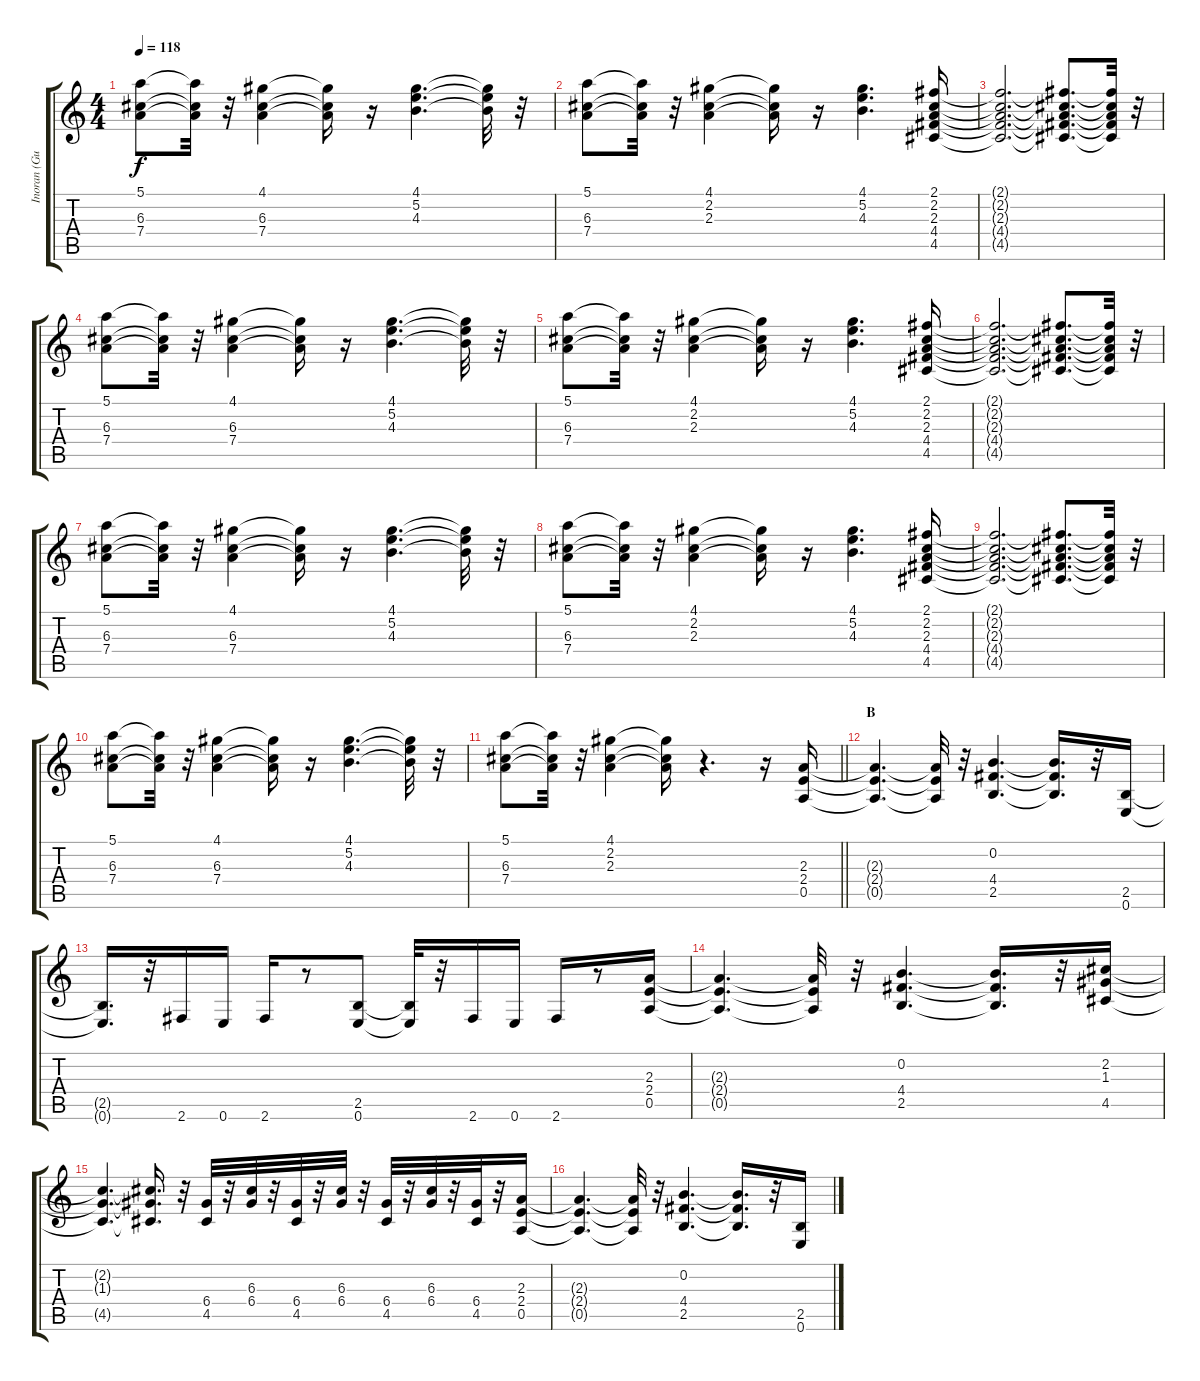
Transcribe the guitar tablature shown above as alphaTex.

\track ("Inoran (Guitar 3)" "Inoran (Gu") {instrument distortionguitar}
\staff {score tabs}
\tuning (E4 B3 G3 D3 A2 E2) {hide}
\ts (4 4)
\tempo 118
\clef g2
\ks c
(5.1 6.3 7.4).8{dy f} (5.1{t} 6.3{t} 7.4{t}).32 r.32 (4.1 6.3 7.4).4 (4.1{t} 6.3{t} 7.4{t}).16 r.16 (4.1 5.2 4.3).4{d} (4.1{t} 5.2{t} 4.3{t}).32 r.32 |
(5.1 6.3 7.4).8 (5.1{t} 6.3{t} 7.4{t}).32 r.32 (4.1 2.2 2.3).4 (4.1{t} 2.2{t} 2.3{t}).16 r.16 (4.1 5.2 4.3).4{d} (2.1 2.2 2.3 4.4 4.5).16 |
(2.1{t} 2.2{t} 2.3{t} 4.4{t} 4.5{t}).2{d} (2.1{t} 2.2{t} 2.3{t} 4.4{t} 4.5{t}).8{d} (2.1{t} 2.2{t} 2.3{t} 4.4{t} 4.5{t}).32 r.32 |
(5.1 6.3 7.4).8 (5.1{t} 6.3{t} 7.4{t}).32 r.32 (4.1 6.3 7.4).4 (4.1{t} 6.3{t} 7.4{t}).16 r.16 (4.1 5.2 4.3).4{d} (4.1{t} 5.2{t} 4.3{t}).32 r.32 |
(5.1 6.3 7.4).8 (5.1{t} 6.3{t} 7.4{t}).32 r.32 (4.1 2.2 2.3).4 (4.1{t} 2.2{t} 2.3{t}).16 r.16 (4.1 5.2 4.3).4{d} (2.1 2.2 2.3 4.4 4.5).16 |
(2.1{t} 2.2{t} 2.3{t} 4.4{t} 4.5{t}).2{d} (2.1{t} 2.2{t} 2.3{t} 4.4{t} 4.5{t}).8{d} (2.1{t} 2.2{t} 2.3{t} 4.4{t} 4.5{t}).32 r.32 |
(5.1 6.3 7.4).8 (5.1{t} 6.3{t} 7.4{t}).32 r.32 (4.1 6.3 7.4).4 (4.1{t} 6.3{t} 7.4{t}).16 r.16 (4.1 5.2 4.3).4{d} (4.1{t} 5.2{t} 4.3{t}).32 r.32 |
(5.1 6.3 7.4).8 (5.1{t} 6.3{t} 7.4{t}).32 r.32 (4.1 2.2 2.3).4 (4.1{t} 2.2{t} 2.3{t}).16 r.16 (4.1 5.2 4.3).4{d} (2.1 2.2 2.3 4.4 4.5).16 |
(2.1{t} 2.2{t} 2.3{t} 4.4{t} 4.5{t}).2{d} (2.1{t} 2.2{t} 2.3{t} 4.4{t} 4.5{t}).8{d} (2.1{t} 2.2{t} 2.3{t} 4.4{t} 4.5{t}).32 r.32 |
(5.1 6.3 7.4).8 (5.1{t} 6.3{t} 7.4{t}).32 r.32 (4.1 6.3 7.4).4 (4.1{t} 6.3{t} 7.4{t}).16 r.16 (4.1 5.2 4.3).4{d} (4.1{t} 5.2{t} 4.3{t}).32 r.32 |
\barLineRight lightlight
(5.1 6.3 7.4).8 (5.1{t} 6.3{t} 7.4{t}).32 r.32 (4.1 2.2 2.3).4 (4.1{t} 2.2{t} 2.3{t}).16 r.4{d} r.16 (2.3 2.4 0.5).16 |
\section ("" "B")
(2.3{t} 2.4{t} 0.5{t}).4{d} (2.3{t} 2.4{t} 0.5{t}).32 r.32 (0.2 4.4 2.5).4{d} (0.2{t} 4.4{t} 2.5{t}).16{d} r.32 (2.5 0.6).16 |
(2.5{t} 0.6{t}).16{d} r.32 2.6.16 0.6.16 2.6.16 r.8 (2.5 0.6).8 (2.5{t} 0.6{t}).32 r.32 2.6.16 0.6.16 2.6.16 r.8 (2.3 2.4 0.5).16 |
(2.3{t} 2.4{t} 0.5{t}).4{d} (2.3{t} 2.4{t} 0.5{t}).32 r.32 (0.2 4.4 2.5).4{d} (0.2{t} 4.4{t} 2.5{t}).16{d} r.32 (2.2 1.3 4.5).16 |
(2.2{t} 1.3{t} 4.5{t}).4{d} (2.2{t} 1.3{t} 4.5{t}).16{d} r.32 (6.4 4.5).32 r.32 (6.3 6.4).32 r.32 (6.4 4.5).32 r.32 (6.3 6.4).32 r.32 (6.4 4.5).32 r.32 (6.3 6.4).32 r.32 (6.4 4.5).32 r.32 (2.3 2.4 0.5).16 |
(2.3{t} 2.4{t} 0.5{t}).4{d} (2.3{t} 2.4{t} 0.5{t}).32 r.32 (0.2 4.4 2.5).4{d} (0.2{t} 4.4{t} 2.5{t}).16{d} r.32 (2.5 0.6).16
